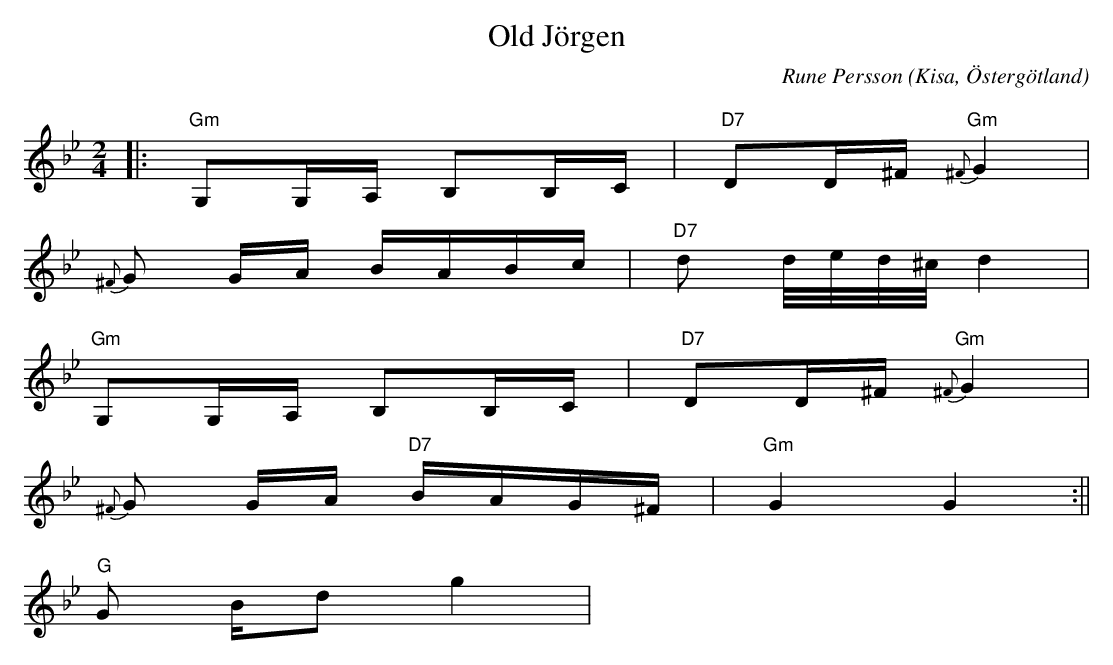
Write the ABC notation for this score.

X:1
T:Old Jörgen
C:Rune Persson
O:Kisa, Östergötland
Q:60
M:2/4
L:1/8
K:Gm
|:"Gm"G,G,/A,/ B,B,/C/|"D7"DD/^F/"Gm" {^F}G2|
{^F}G G/A/ B/A/B/c/|"D7"d d/4e/4d/4^c/4 d2|
"Gm"G,G,/A,/ B,B,/C/|"D7"DD/^F/"Gm" {^F}G2|
{^F}G G/A/ "D7"B/A/G/^F/|"Gm"G2 G2:||
"G" G B/d g2|
